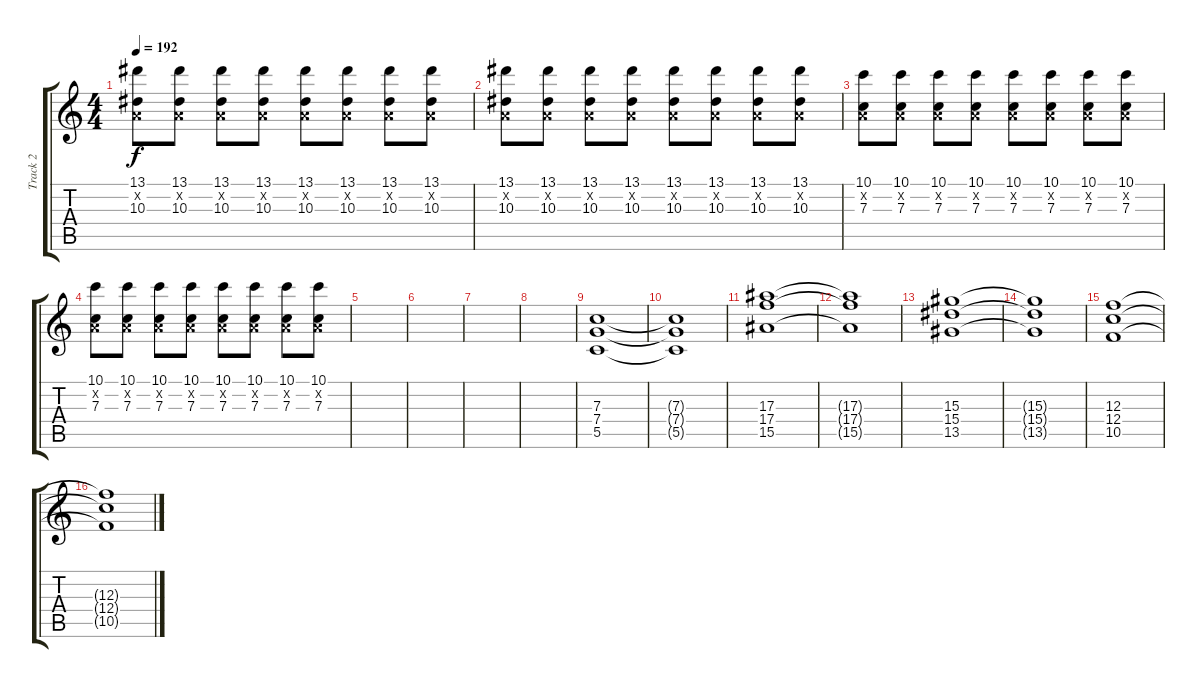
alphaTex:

\track ("Track 2" "Track 2") {instrument distortionguitar}
\staff {score tabs}
\tuning (D4 A3 F3 C3 G2 C2) {hide}
\ts (4 4)
\tempo 192
\clef g2
\ks c
(13.1 0.2{x} 10.3).8{dy f} (13.1 0.2{x} 10.3).8 (13.1 0.2{x} 10.3).8 (13.1 0.2{x} 10.3).8 (13.1 0.2{x} 10.3).8 (13.1 0.2{x} 10.3).8 (13.1 0.2{x} 10.3).8 (13.1 0.2{x} 10.3).8 |
(13.1 0.2{x} 10.3).8 (13.1 0.2{x} 10.3).8 (13.1 0.2{x} 10.3).8 (13.1 0.2{x} 10.3).8 (13.1 0.2{x} 10.3).8 (13.1 0.2{x} 10.3).8 (13.1 0.2{x} 10.3).8 (13.1 0.2{x} 10.3).8 |
(10.1 0.2{x} 7.3).8 (10.1 0.2{x} 7.3).8 (10.1 0.2{x} 7.3).8 (10.1 0.2{x} 7.3).8 (10.1 0.2{x} 7.3).8 (10.1 0.2{x} 7.3).8 (10.1 0.2{x} 7.3).8 (10.1 0.2{x} 7.3).8 |
(10.1 0.2{x} 7.3).8 (10.1 0.2{x} 7.3).8 (10.1 0.2{x} 7.3).8 (10.1 0.2{x} 7.3).8 (10.1 0.2{x} 7.3).8 (10.1 0.2{x} 7.3).8 (10.1 0.2{x} 7.3).8 (10.1 0.2{x} 7.3).8 |
|
|
|
|
(7.3 7.4 5.5).1 |
(7.3{t} 7.4{t} 5.5{t}).1 |
(17.3 17.4 15.5).1 |
(17.3{t} 17.4{t} 15.5{t}).1 |
(15.3 15.4 13.5).1 |
(15.3{t} 15.4{t} 13.5{t}).1 |
(12.3 12.4 10.5).1 |
(12.3{t} 12.4{t} 10.5{t}).1
